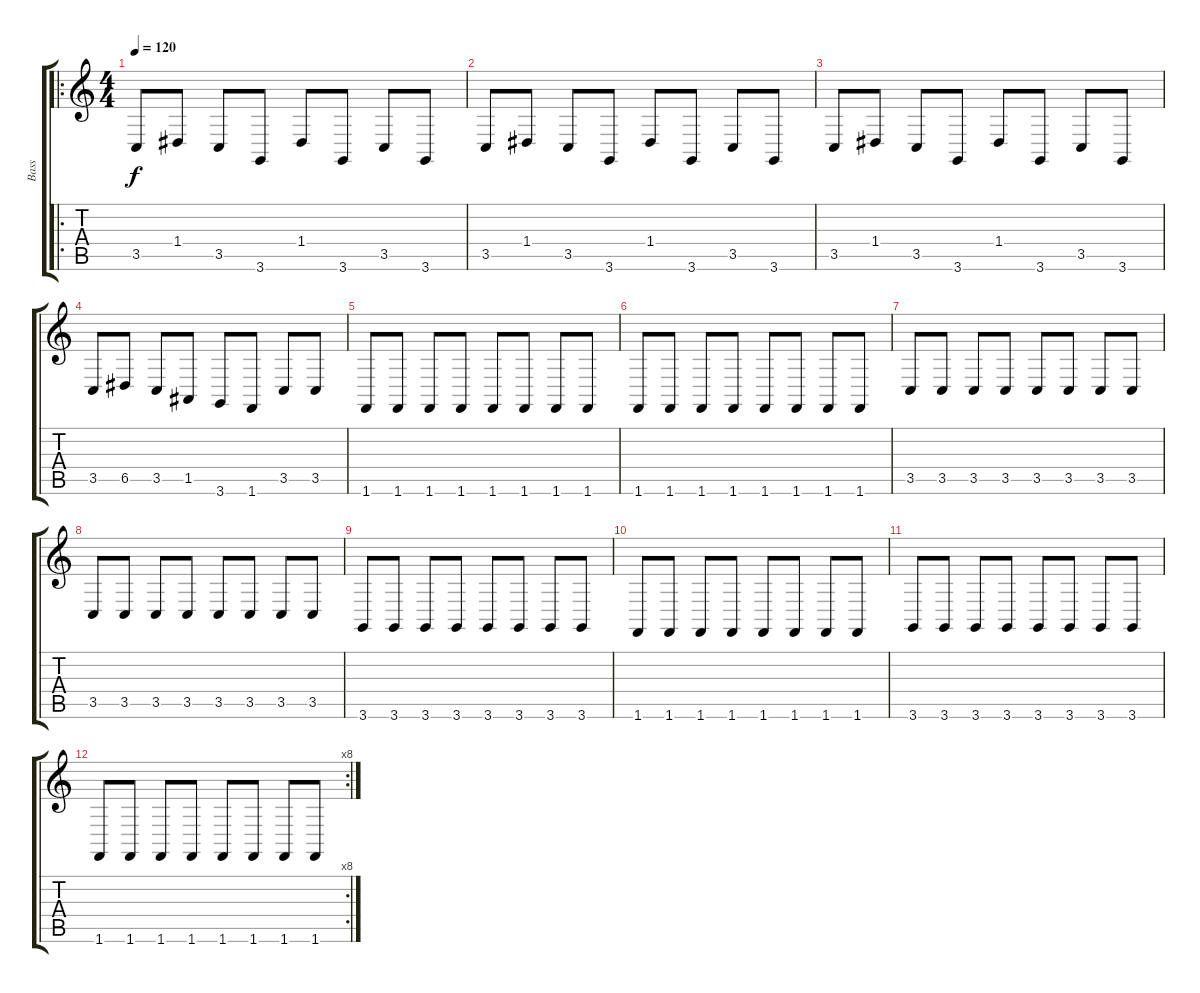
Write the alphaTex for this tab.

\track ("Bass" "Bass") {instrument rockorgan}
\staff {score tabs}
\tuning (E4 B3 G3 D3 A2 E2) {hide}
\ro
\ts (4 4)
\tempo 120
\clef g2
\ks c
3.5.8{dy f instrument rockorgan} 1.4.8 3.5.8 3.6.8 1.4.8 3.6.8 3.5.8 3.6.8 |
3.5.8 1.4.8 3.5.8 3.6.8 1.4.8 3.6.8 3.5.8 3.6.8 |
3.5.8 1.4.8 3.5.8 3.6.8 1.4.8 3.6.8 3.5.8 3.6.8 |
3.5.8 6.5.8 3.5.8 1.5.8 3.6.8 1.6.8 3.5.8 3.5.8 |
1.6.8 1.6.8 1.6.8 1.6.8 1.6.8 1.6.8 1.6.8 1.6.8 |
1.6.8 1.6.8 1.6.8 1.6.8 1.6.8 1.6.8 1.6.8 1.6.8 |
3.5.8 3.5.8 3.5.8 3.5.8 3.5.8 3.5.8 3.5.8 3.5.8 |
3.5.8 3.5.8 3.5.8 3.5.8 3.5.8 3.5.8 3.5.8 3.5.8 |
3.6.8 3.6.8 3.6.8 3.6.8 3.6.8 3.6.8 3.6.8 3.6.8 |
1.6.8 1.6.8 1.6.8 1.6.8 1.6.8 1.6.8 1.6.8 1.6.8 |
3.6.8 3.6.8 3.6.8 3.6.8 3.6.8 3.6.8 3.6.8 3.6.8 |
\rc 8
1.6.8 1.6.8 1.6.8 1.6.8 1.6.8 1.6.8 1.6.8 1.6.8
